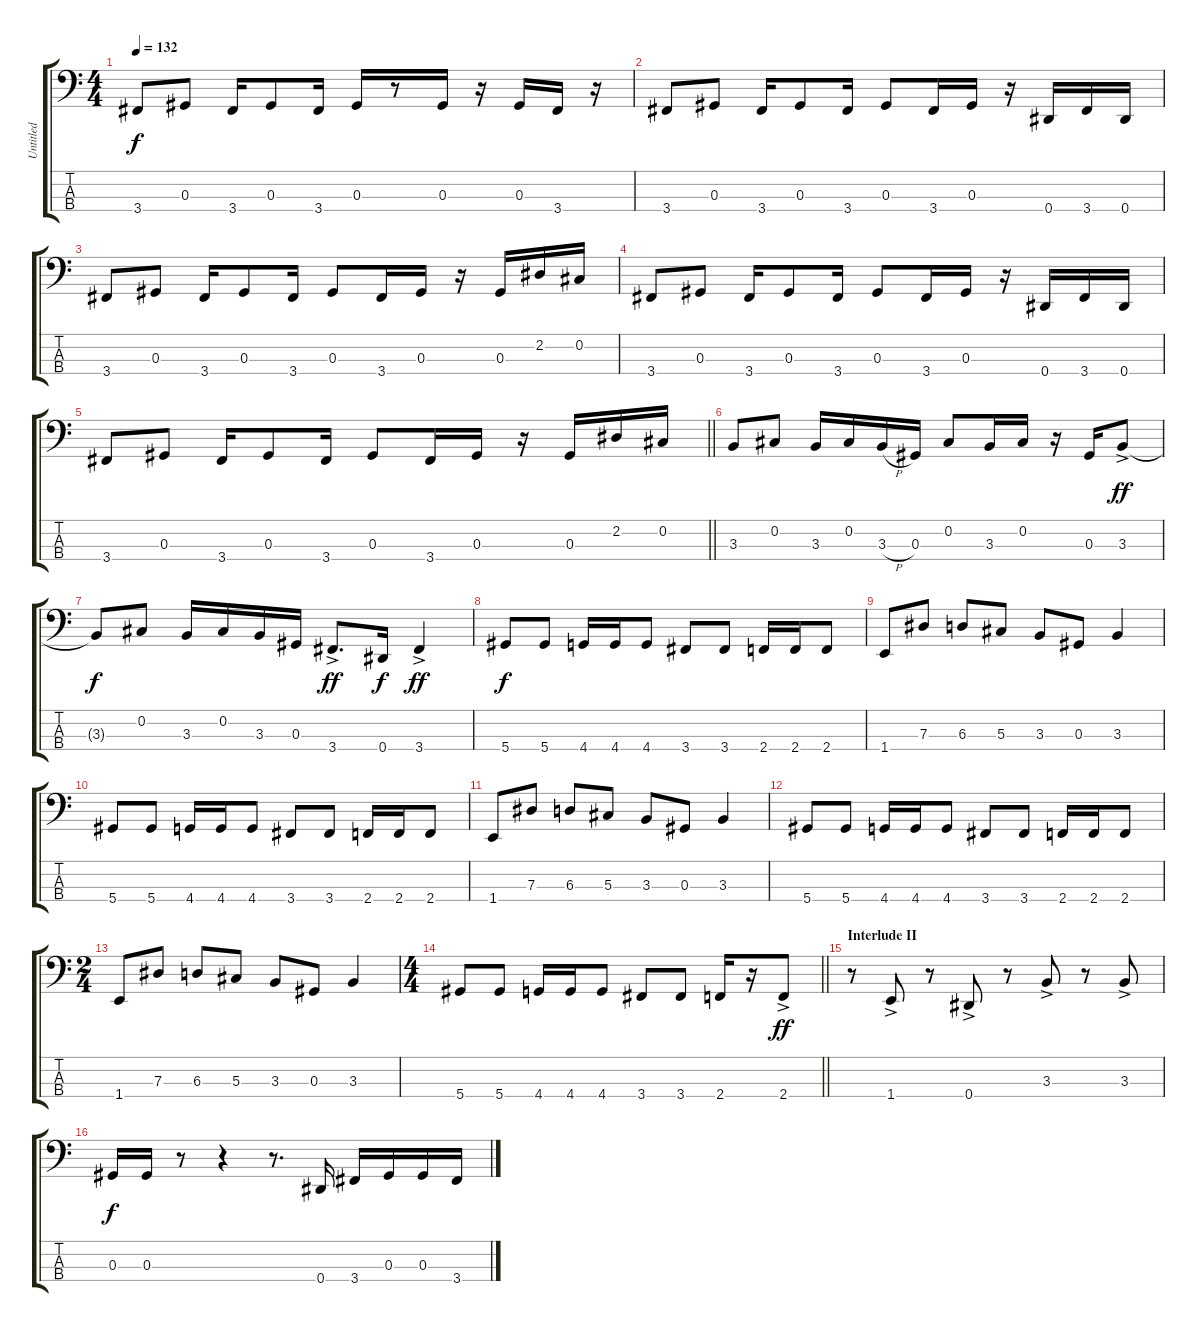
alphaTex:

\track ("Untitled" "Untitled") {instrument electricbasspick}
\staff {score tabs}
\tuning (Gb2 Db2 Ab1 Eb1) {hide}
\ts (4 4)
\tempo 132
\clef f4
\ks c
3.4.8{dy f} 0.3.8 3.4.16 0.3.8 3.4.16 0.3.16 r.8 0.3.16 r.16 0.3.16 3.4.16 r.16 |
3.4.8 0.3.8 3.4.16 0.3.8 3.4.16 0.3.8 3.4.16 0.3.16 r.16 0.4.16 3.4.16 0.4.16 |
3.4.8 0.3.8 3.4.16 0.3.8 3.4.16 0.3.8 3.4.16 0.3.16 r.16 0.3.16 2.2.16 0.2.16 |
3.4.8 0.3.8 3.4.16 0.3.8 3.4.16 0.3.8 3.4.16 0.3.16 r.16 0.4.16 3.4.16 0.4.16 |
\barLineRight lightlight
3.4.8 0.3.8 3.4.16 0.3.8 3.4.16 0.3.8 3.4.16 0.3.16 r.16 0.3.16 2.2.16 0.2.16 |
3.3.8 0.2.8 3.3.16 0.2.16 3.3{h}.16 0.3.16 0.2.8 3.3.16 0.2.16 r.16 0.3.16 3.3{ac}.8{dy ff} |
3.3{t}.8{dy f} 0.2.8 3.3.16 0.2.16 3.3.16 0.3.16 3.4{ac}.8{d dy ff} 0.4.16{dy f} 3.4{ac}.4{dy ff} |
5.4.8{dy f} 5.4.8 4.4.16 4.4.16 4.4.8 3.4.8 3.4.8 2.4.16 2.4.16 2.4.8 |
1.4.8 7.3.8 6.3.8 5.3.8 3.3.8 0.3.8 3.3.4 |
5.4.8 5.4.8 4.4.16 4.4.16 4.4.8 3.4.8 3.4.8 2.4.16 2.4.16 2.4.8 |
1.4.8 7.3.8 6.3.8 5.3.8 3.3.8 0.3.8 3.3.4 |
5.4.8 5.4.8 4.4.16 4.4.16 4.4.8 3.4.8 3.4.8 2.4.16 2.4.16 2.4.8 |
\ts (2 4)
1.4.8 7.3.8 6.3.8 5.3.8 3.3.8 0.3.8 3.3.4 |
\ts (4 4)
\barLineRight lightlight
5.4.8 5.4.8 4.4.16 4.4.16 4.4.8 3.4.8 3.4.8 2.4.16 r.16 2.4{ac}.8{dy ff} |
\section ("" "Interlude II")
r.8 1.4{ac}.8 r.8 0.4{ac}.8 r.8 3.3{ac}.8 r.8 3.3{ac}.8 |
0.3.16{dy f} 0.3.16 r.8 r.4 r.8{d} 0.4.16 3.4.16 0.3.16 0.3.16 3.4.16
